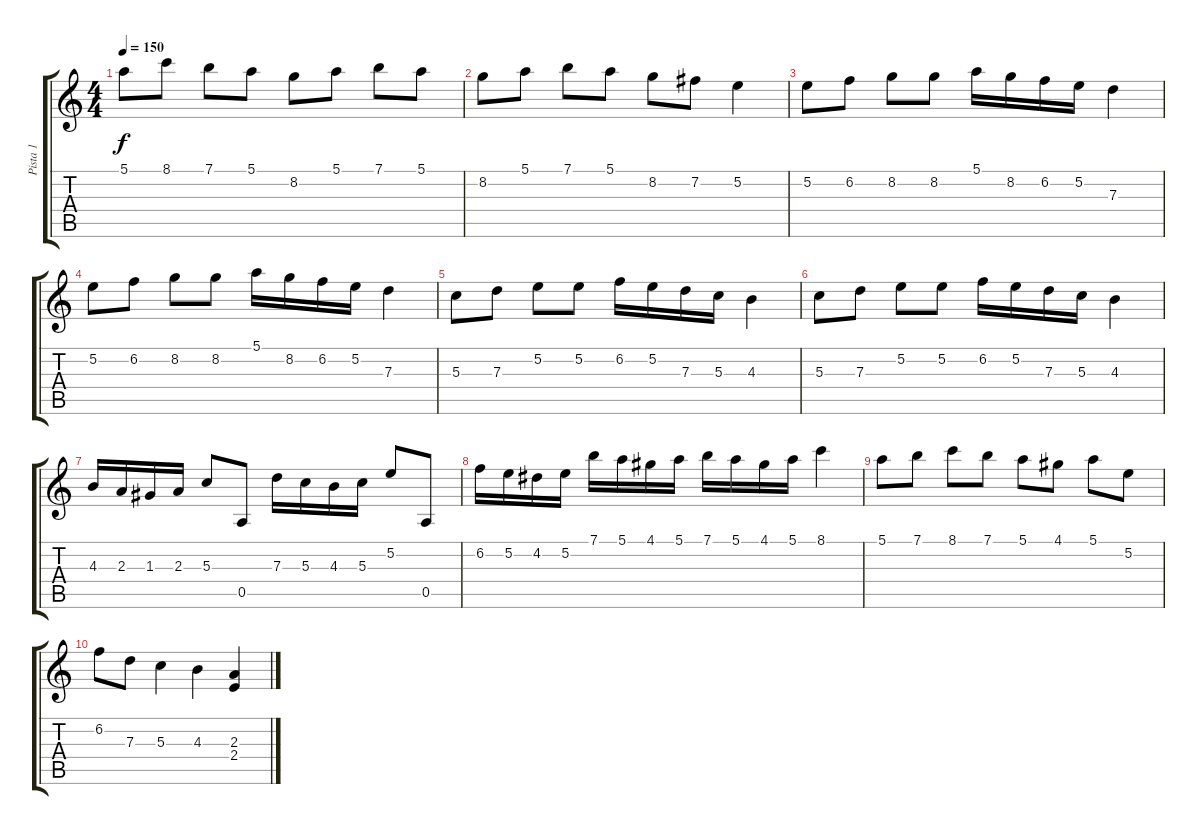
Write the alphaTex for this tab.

\track ("Pista 1" "Pista 1") {instrument distortionguitar}
\staff {score tabs}
\tuning (E4 B3 G3 D3 A2 E2) {hide}
\ts (4 4)
\tempo 150
\clef g2
\ks c
5.1.8{dy f} 8.1.8 7.1.8 5.1.8 8.2.8 5.1.8 7.1.8 5.1.8 |
8.2.8 5.1.8 7.1.8 5.1.8 8.2.8 7.2.8 5.2.4 |
5.2.8 6.2.8 8.2.8 8.2.8 5.1.16 8.2.16 6.2.16 5.2.16 7.3.4 |
5.2.8 6.2.8 8.2.8 8.2.8 5.1.16 8.2.16 6.2.16 5.2.16 7.3.4 |
5.3.8 7.3.8 5.2.8 5.2.8 6.2.16 5.2.16 7.3.16 5.3.16 4.3.4 |
5.3.8 7.3.8 5.2.8 5.2.8 6.2.16 5.2.16 7.3.16 5.3.16 4.3.4 |
4.3.16 2.3.16 1.3.16 2.3.16 5.3.8 0.5.8 7.3.16 5.3.16 4.3.16 5.3.16 5.2.8 0.5.8 |
6.2.16 5.2.16 4.2.16 5.2.16 7.1.16 5.1.16 4.1.16 5.1.16 7.1.16 5.1.16 4.1.16 5.1.16 8.1.4 |
5.1.8 7.1.8 8.1.8 7.1.8 5.1.8 4.1.8 5.1.8 5.2.8 |
6.2.8 7.3.8 5.3.4 4.3.4 (2.3 2.4).4
